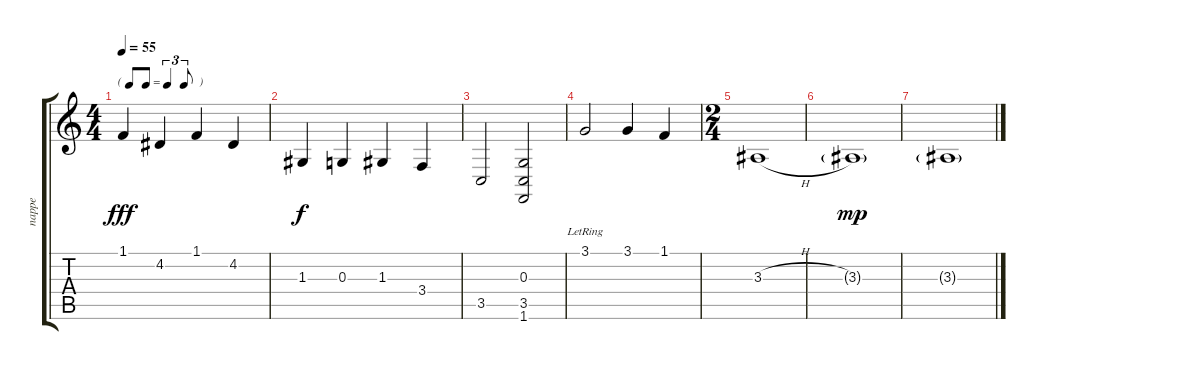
\track ("nappe" "nappe") {instrument lead3calliope}
\staff {score tabs}
\tuning (E4 B3 G3 D3 A2 E2) {hide}
\ts (4 4)
\tf triplet8th
\tempo 55
\clef g2
\ks c
1.1.4{dy fff} 4.2.4 1.1.4 4.2.4 |
1.3.4{dy f} 0.3.4 1.3.4 3.4.4 |
3.5.2 (0.3 3.5 1.6).2 |
3.1{lr}.2 3.1.4 1.1.4 |
\ts (2 4)
3.3{h}.1 |
3.3{g}.1{dy mp} |
3.3{g}.1
